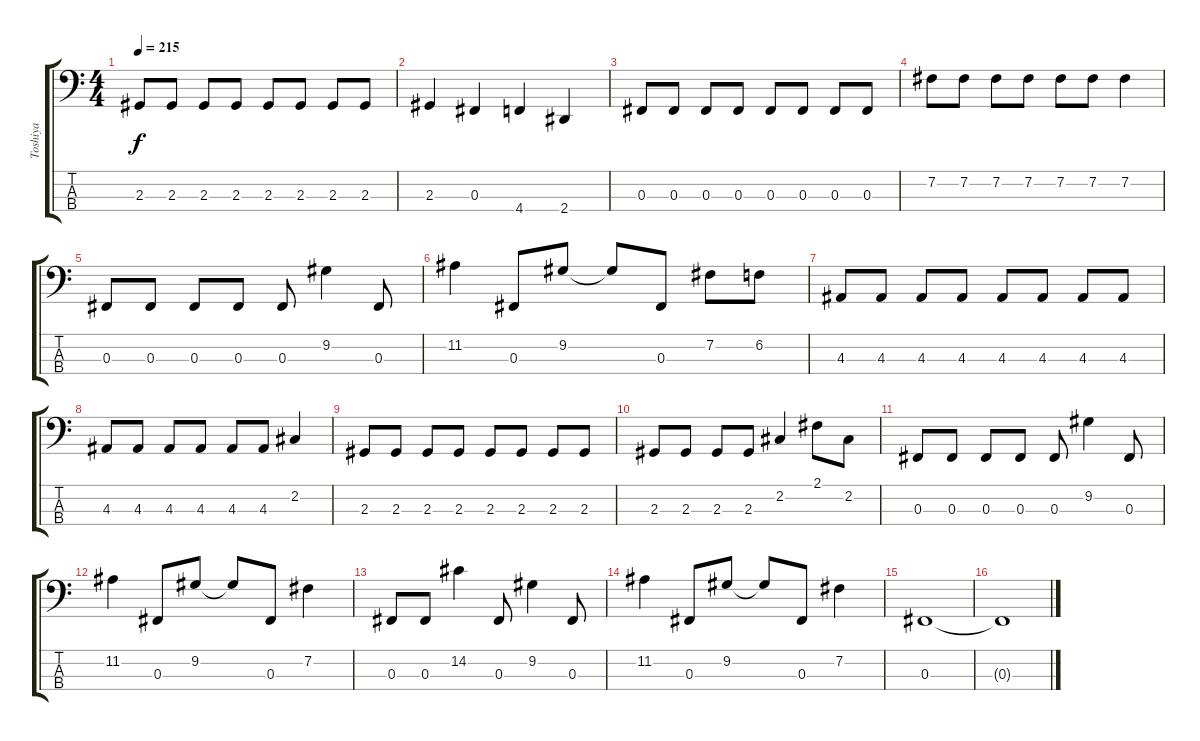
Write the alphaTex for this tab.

\track ("Toshiya" "Toshiya") {instrument electricbasspick}
\staff {score tabs}
\tuning (E2 B1 Gb1 Db1) {hide}
\ts (4 4)
\tempo 215
\clef f4
\ks aminor
2.3.8{dy f} 2.3.8 2.3.8 2.3.8 2.3.8 2.3.8 2.3.8 2.3.8 |
2.3.4 0.3.4 4.4.4 2.4.4 |
0.3.8 0.3.8 0.3.8 0.3.8 0.3.8 0.3.8 0.3.8 0.3.8 |
7.2.8 7.2.8 7.2.8 7.2.8 7.2.8 7.2.8 7.2.4 |
0.3.8 0.3.8 0.3.8 0.3.8 0.3.8 9.2.4 0.3.8 |
11.2.4 0.3.8 9.2.8 9.2{t}.8 0.3.8 7.2.8 6.2.8 |
4.3.8 4.3.8 4.3.8 4.3.8 4.3.8 4.3.8 4.3.8 4.3.8 |
4.3.8 4.3.8 4.3.8 4.3.8 4.3.8 4.3.8 2.2.4 |
2.3.8 2.3.8 2.3.8 2.3.8 2.3.8 2.3.8 2.3.8 2.3.8 |
2.3.8 2.3.8 2.3.8 2.3.8 2.2.4 2.1.8 2.2.8 |
0.3.8 0.3.8 0.3.8 0.3.8 0.3.8 9.2.4 0.3.8 |
11.2.4 0.3.8 9.2.8 9.2{t}.8 0.3.8 7.2.4 |
0.3.8 0.3.8 14.2.4 0.3.8 9.2.4 0.3.8 |
11.2.4 0.3.8 9.2.8 9.2{t}.8 0.3.8 7.2.4 |
0.3.1 |
0.3{t}.1
